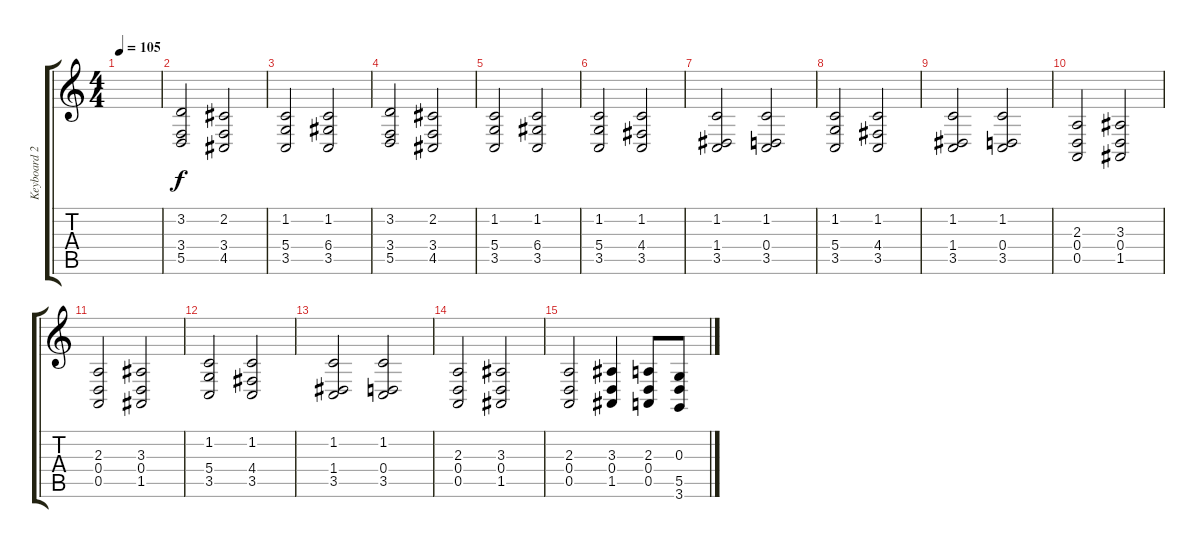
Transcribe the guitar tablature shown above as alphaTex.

\track ("Keyboard 2" "Keyboard 2") {instrument choiraahs}
\staff {score tabs}
\tuning (E4 B3 G3 D3 A2 E2) {hide}
\ts (4 4)
\tempo 105
\clef g2
\ks c
|
(3.2 3.4 5.5).2 (2.2 3.4 4.5).2 |
(1.2 5.4 3.5).2 (1.2 6.4 3.5).2 |
(3.2 3.4 5.5).2 (2.2 3.4 4.5).2 |
(1.2 5.4 3.5).2 (1.2 6.4 3.5).2 |
(1.2 5.4 3.5).2 (1.2 4.4 3.5).2 |
(1.2 1.4 3.5).2 (1.2 0.4 3.5).2 |
(1.2 5.4 3.5).2 (1.2 4.4 3.5).2 |
(1.2 1.4 3.5).2 (1.2 0.4 3.5).2 |
(2.3 0.4 0.5).2 (3.3 0.4 1.5).2 |
(2.3 0.4 0.5).2 (3.3 0.4 1.5).2 |
(1.2 5.4 3.5).2 (1.2 4.4 3.5).2 |
(1.2 1.4 3.5).2 (1.2 0.4 3.5).2 |
(2.3 0.4 0.5).2 (3.3 0.4 1.5).2 |
(2.3 0.4 0.5).2 (3.3 0.4 1.5).4 (2.3 0.4 0.5).8 (0.3 5.5 3.6).8
